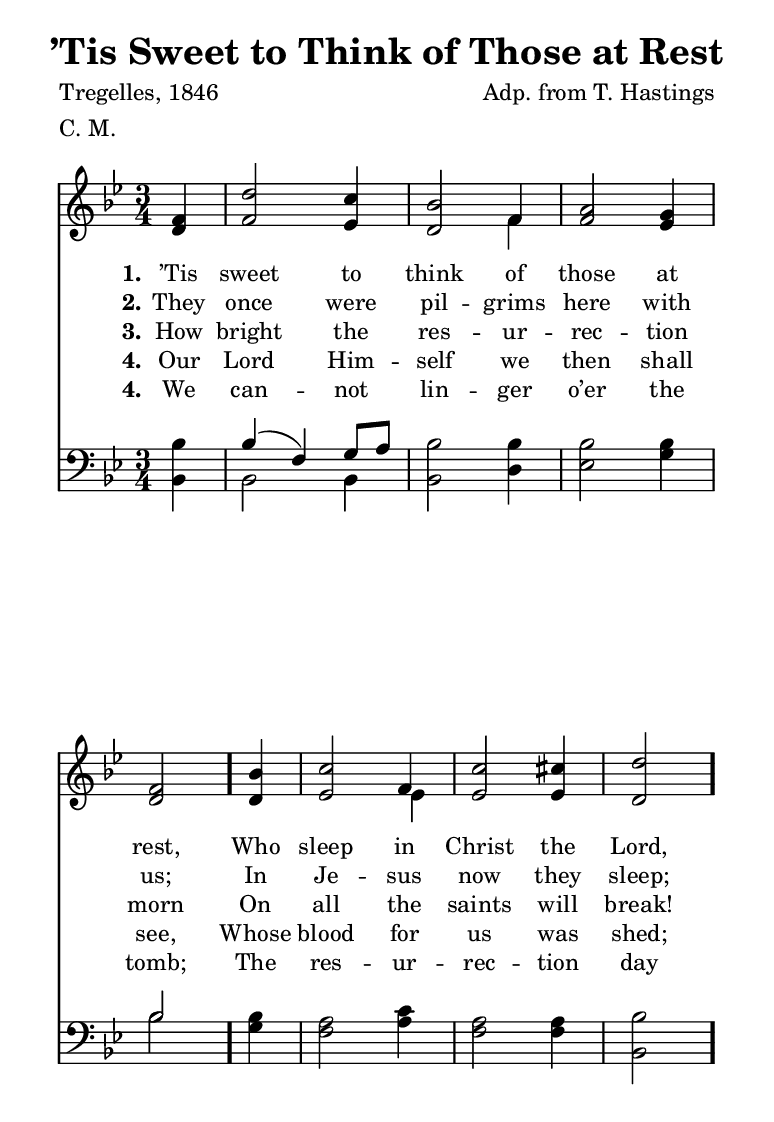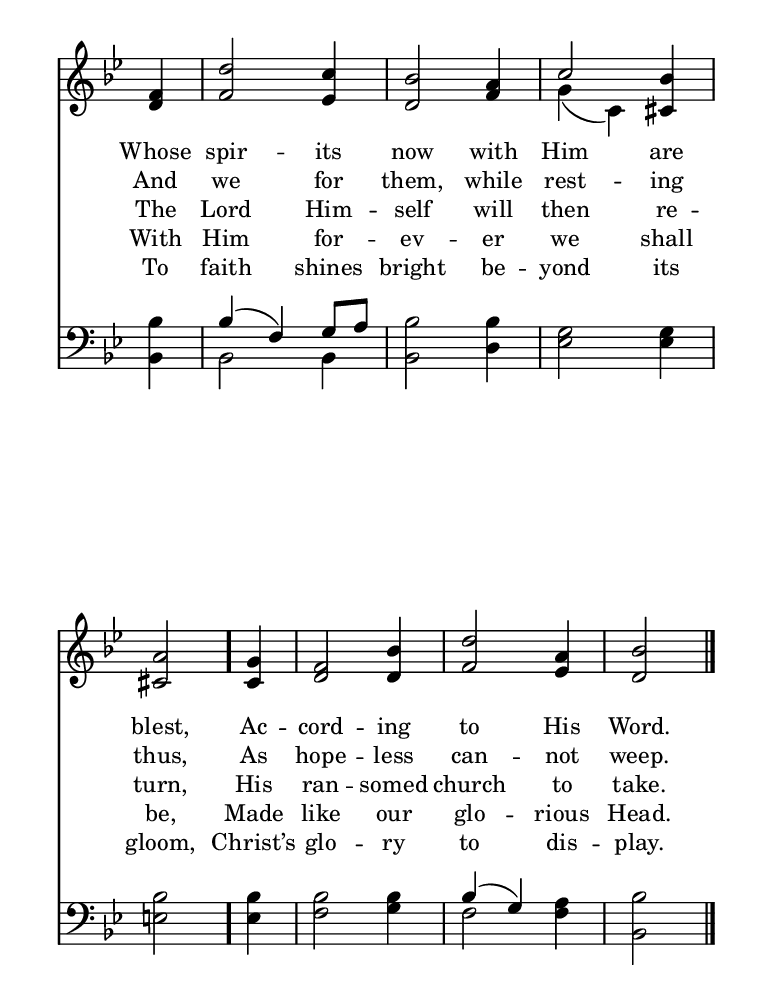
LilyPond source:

\include "common/global.ily"
\paper {
  \include "common/paper.ily"
  ragged-last-bottom = ##t
  system-system-spacing.padding = 8
}

\header{
  hymnnumber = "206"
  title = "’Tis Sweet to Think of Those at Rest"
  tunename = "Cross"
  meter = "C. M."
  poet = "Tregelles, 1846"
  composer = "Adp. from T. Hastings"
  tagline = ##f
}

patternA = { c4 | c2 }

global = {
  \include "common/overrides.ily"
  \override Staff.TimeSignature.style = #'numbered
  \time 3/4
  \override Score.MetronomeMark.transparent = ##t % hide all fermata changes too
  \tempo 4=100
  \key bes \major
  \partial 4
  \autoBeamOff
}

notesSoprano = {
\global
\relative c' {

  f4 | d'2 c4 | bes2 f4 | a2 g4 | f2
  bes4 | c2 f,4 | c'2 cis4 | d2 \eogbreak
  f,4 | d'2 c4 | bes2 a4 | c2 bes4 | a2
  g4 | f2 bes4 | d2 a4 | bes2

  \bar "|."

}
}

notesAlto = {
\global
\relative e' {

  \changePitch \patternA { d f ees d f f ees d }
  \changePitch \patternA { d ees ees ees ees d }
  d4 | f2 ees4 | d2 f4 | g4( c,) cis | cis2
  \changePitch \patternA { cis d d f ees d }

}
}

notesTenor = {
\global
\relative a {

  bes4 | bes( f) g8[ a] | bes2 bes4 | bes2 bes4 | bes2
  \changePitch \patternA { bes a c a a bes }
  bes4 | bes( f) g8[ a] | bes2 bes4 | g2 g4 | bes2
  bes4 | bes2 bes4 | bes( g) a | bes2

}
}

notesBass = {
\global
\relative f, {

  \changePitch \patternA { bes bes bes bes d ees g bes }
  \changePitch \patternA { g f a f f bes, }
  \changePitch \patternA { bes bes bes bes d ees ees e }
  \changePitch \patternA { e f g f f bes, }

}
}

wordsA = \lyricmode {
\set stanza = "1."

’Tis sweet to think of those at rest, \bar "."
Who sleep in Christ the Lord, \bar "."
Whose spir -- its now with Him are blest, \bar "."
Ac -- cord -- ing to His Word. \bar "."

}

wordsB = \lyricmode {
\set stanza = "2."

They once were pil -- grims here with us;
In Je -- sus now they sleep;
And we for them, while rest -- ing thus,
As hope -- less can -- not weep.

}

wordsC = \lyricmode {
\set stanza = "3."

How bright the res -- ur -- rec -- tion morn
On all the saints will break!
The Lord Him -- self will then re -- turn,
His ran -- somed church to take.

}

wordsD = \lyricmode {
\set stanza = "4."

Our Lord Him -- self we then shall see,
Whose blood for us was shed;
With Him for -- ev -- er we shall be,
Made like our glo -- rious Head.

}

wordsE = \lyricmode {
\set stanza = "4."

We can -- not lin -- ger o’er the tomb;
The res -- ur -- rec -- tion day
To faith shines bright be -- yond its gloom,
Christ’s glo -- ry to dis -- play.

}

\score {
  \context ChoirStaff <<
    \context Staff = upper <<
      \set Staff.autoBeaming = ##f
      \set ChoirStaff.systemStartDelimiter = #'SystemStartBar
      \set ChoirStaff.printPartCombineTexts = ##f
      \partcombine #'(2 . 9) \notesSoprano \notesAlto
      \context NullVoice = sopranos { \voiceOne << \notesSoprano >> }
      \context NullVoice = altos { \voiceTwo << \notesAlto >> }
      \context Lyrics = one   \lyricsto sopranos \wordsA
      \context Lyrics = two   \lyricsto sopranos \wordsB
      \context Lyrics = three \lyricsto sopranos \wordsC
      \context Lyrics = four  \lyricsto sopranos \wordsD
      \context Lyrics = five  \lyricsto sopranos \wordsE
    >>
    \context Staff = men <<
      \set Staff.autoBeaming = ##f
      \clef bass
      \set ChoirStaff.printPartCombineTexts = ##f
      \partcombine #'(2 . 9) \notesTenor \notesBass
      \context NullVoice = tenors { \voiceOne << \notesTenor >> }
      \context NullVoice = basses { \voiceTwo << \notesBass >> }
    >>
  >>
  \layout {
    \include "common/layout.ily"
  }
  \midi{
    \include "common/midi.ily"
  }
}

\version "2.19.49"  % necessary for upgrading to future LilyPond versions.

% vi:set et ts=2 sw=2 ai nocindent syntax=lilypond:
